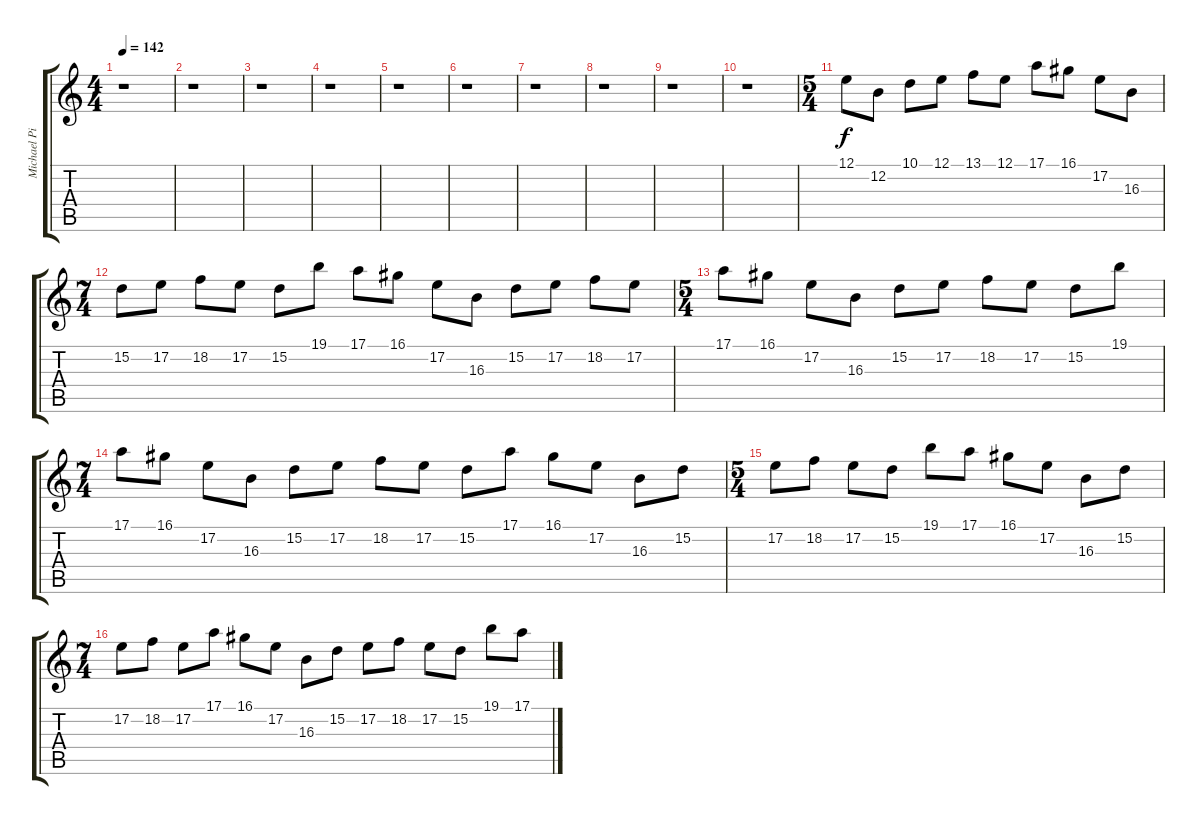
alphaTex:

\track ("Michael Pinnella (pad 1)" "Michael Pi") {instrument electricpiano2}
\staff {score tabs}
\tuning (E4 B3 G3 D3 A2 E2) {hide}
\ts (4 4)
\tempo 142
\clef g2
\ks c
r.1{dy f} |
r.1 |
r.1 |
r.1 |
r.1 |
r.1 |
r.1 |
r.1 |
r.1 |
r.1 |
\ts (5 4)
12.1.8{volume 11 balance 8} 12.2.8 10.1.8 12.1.8 13.1.8 12.1.8 17.1.8 16.1.8 17.2.8 16.3.8 |
\ts (7 4)
15.2.8 17.2.8 18.2.8 17.2.8 15.2.8 19.1.8 17.1.8 16.1.8 17.2.8 16.3.8 15.2.8 17.2.8 18.2.8 17.2.8 |
\ts (5 4)
17.1.8 16.1.8 17.2.8 16.3.8 15.2.8 17.2.8 18.2.8 17.2.8 15.2.8 19.1.8 |
\ts (7 4)
17.1.8 16.1.8 17.2.8 16.3.8 15.2.8 17.2.8 18.2.8 17.2.8 15.2.8 17.1.8 16.1.8 17.2.8 16.3.8 15.2.8 |
\ts (5 4)
17.2.8 18.2.8 17.2.8 15.2.8 19.1.8 17.1.8 16.1.8 17.2.8 16.3.8 15.2.8 |
\ts (7 4)
17.2.8 18.2.8 17.2.8 17.1.8 16.1.8 17.2.8 16.3.8 15.2.8 17.2.8 18.2.8 17.2.8 15.2.8 19.1.8 17.1.8
